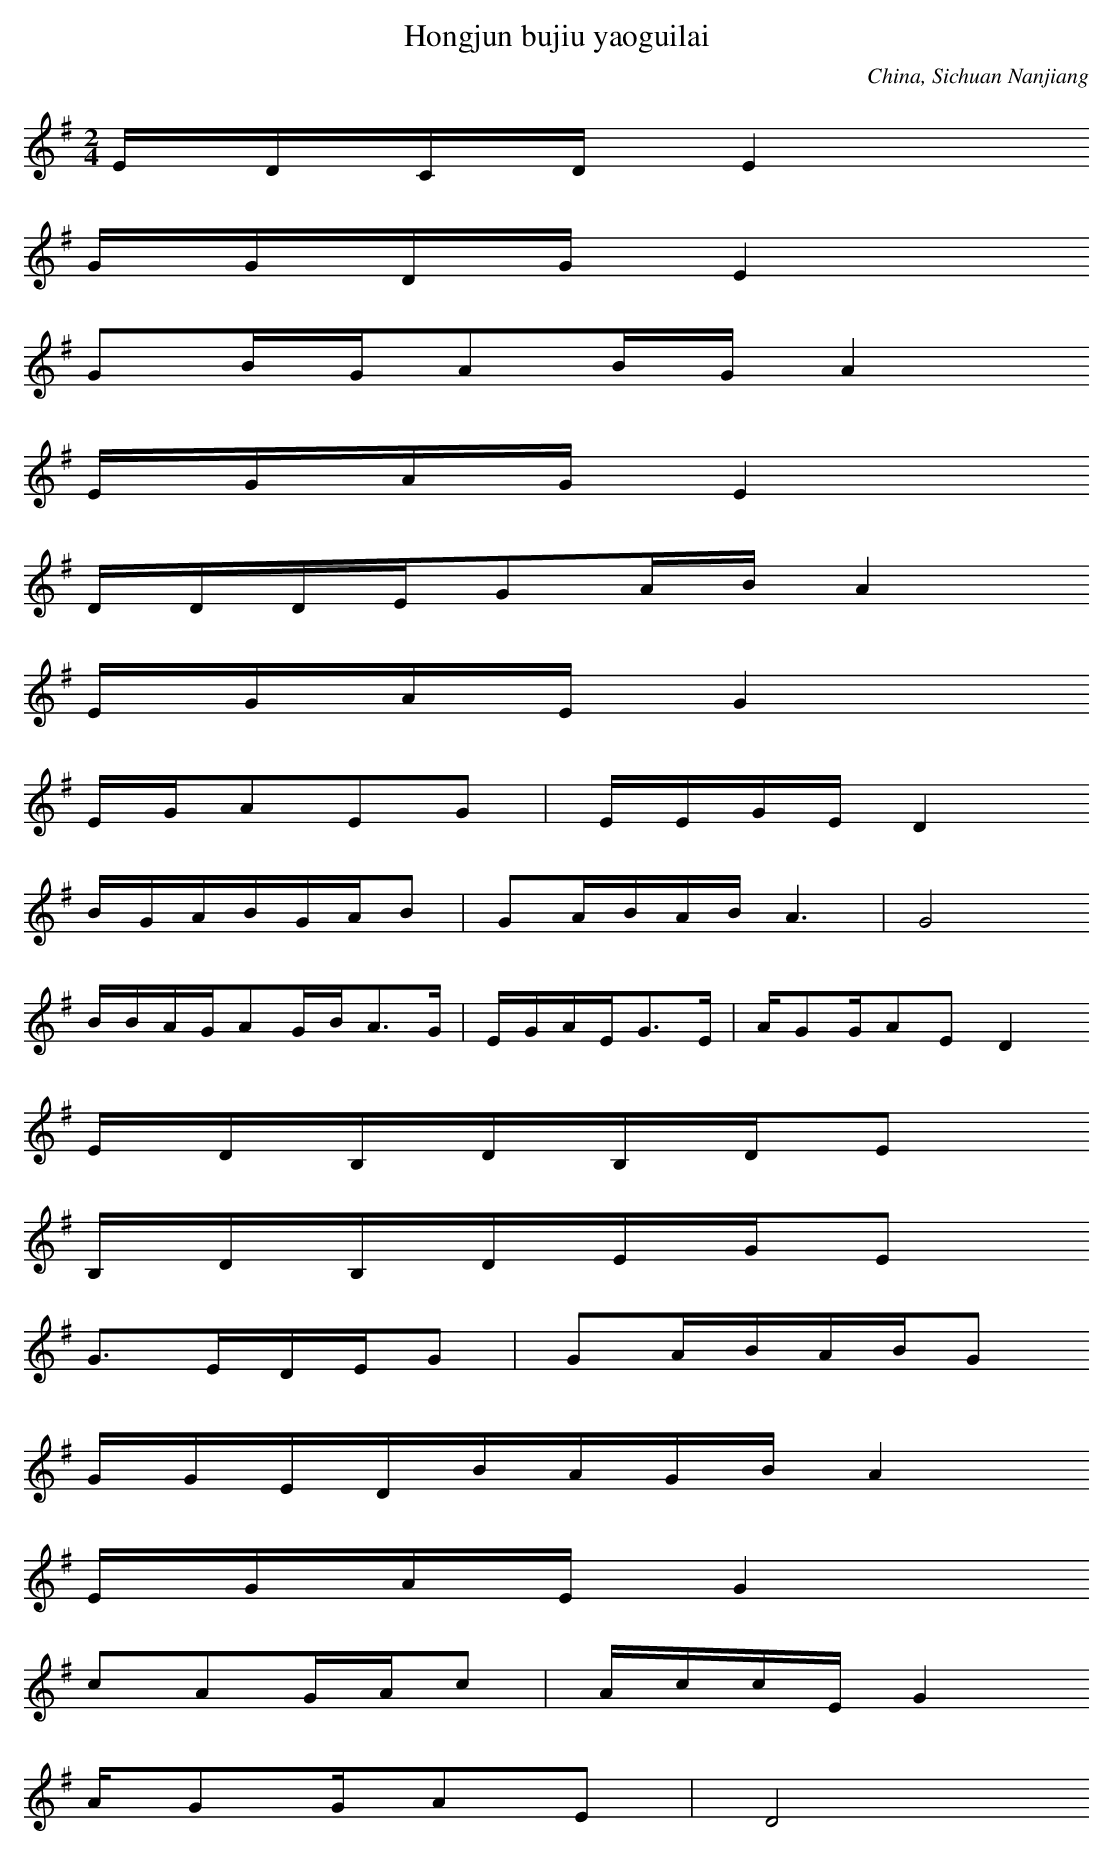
X:1
T: Hongjun bujiu yaoguilai
O: China, Sichuan Nanjiang
M: 2/4
L: 1/16
K: G
EDCDE4
GGDGE4
G2BGA2BGA4
EGAGE4
DDDEG2ABA4
EGAEG4
EGA2E2G2 | EEGED4
BGABGAB2 | G2ABABA6 | G8
BBAGA2GBA3G | EGAEG3E | AG2GA2E2D4
EDB,DB,DE2
B,DB,DEGE2
G3EDEG2 | G2ABABG2
GGEDBAGBA4
EGAEG4
c2A2GAc2 | AccEG4
AG2GA2E2 | D8
